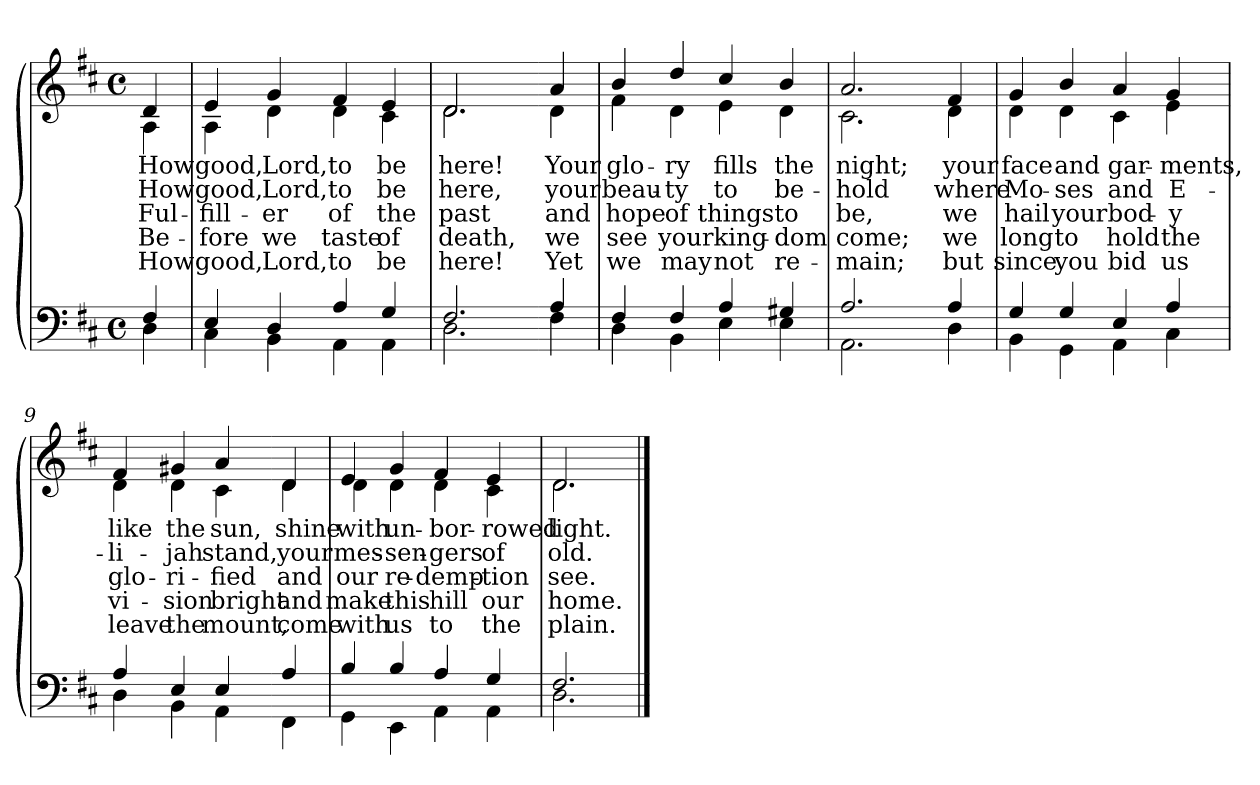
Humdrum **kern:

**kern	**kern	**text	**text	**text	**text	**text
*part2	*part1	*part1	*part1	*part1	*part1	*part1
*staff2	*staff1	*staff1	*staff1	*staff1	*staff1	*staff1
*clefF4	*clefG2	*	*	*	*	*
*k[f#c#]	*k[f#c#]	*	*	*	*	*
*M4/4	*M4/4	*	*	*	*	*
*met(c)	*met(c)	*	*	*	*	*
=1	=1	=1	=1	=1	=1	=1
*^	*	*	*	*	*	*
!	!	!LO:TX:b:i:t=Verse	!	!	!	!	!
!	!	!	!LO:LY:b	!LO:LY:b	!LO:LY:b	!LO:LY:b	!LO:LY:b
*	*	*^	*	*	*	*	*
4F#/	4D\	4d/	4A\	How	How	Ful-	Be-	How
=2	=2	=2	=2	=2	=2	=2	=2	=2
!	!	!	!	!LO:LY:b	!LO:LY:b	!LO:LY:b	!LO:LY:b	!LO:LY:b
4E/	4C#\	4e/	4A\	good,	good,	-fill-	-fore	good,
!	!	!	!	!LO:LY:b	!LO:LY:b	!LO:LY:b	!LO:LY:b	!LO:LY:b
4D/	4BB\	4g/	4d\	Lord,	Lord,	-er	we	Lord,
!	!	!	!	!LO:LY:b	!LO:LY:b	!LO:LY:b	!LO:LY:b	!LO:LY:b
4A/	4AA\	4f#/	4d\	to	to	of	taste	to
!	!	!	!	!LO:LY:b	!LO:LY:b	!LO:LY:b	!LO:LY:b	!LO:LY:b
4G/	4AA\	4e/	4c#\	be	be	the	of	be
=3	=3	=3	=3	=3	=3	=3	=3	=3
!	!	!	!	!LO:LY:b	!LO:LY:b	!LO:LY:b	!LO:LY:b	!LO:LY:b
2.F#/	2.D\	2.d/	2.d\	here!	here,	past	death,	here!
!!LO:LB:g=z	!!
=4-	=4-	=4-	=4-	=4-	=4-	=4-	=4-	=4-
!	!	!	!	!LO:LY:b	!LO:LY:b	!LO:LY:b	!LO:LY:b	!LO:LY:b
4A/	4F#\	4a/	4d\	Your	your	and	we	Yet
=5	=5	=5	=5	=5	=5	=5	=5	=5
!	!	!	!	!LO:LY:b	!LO:LY:b	!LO:LY:b	!LO:LY:b	!LO:LY:b
4F#/	4D\	4b/	4f#\	glo-	beau-	hope	see	we
!	!	!	!	!LO:LY:b	!LO:LY:b	!LO:LY:b	!LO:LY:b	!LO:LY:b
4F#/	4BB\	4dd/	4d\	-ry	-ty	of	your	may
!	!	!	!	!LO:LY:b	!LO:LY:b	!LO:LY:b	!LO:LY:b	!LO:LY:b
4A/	4E\	4cc#/	4e\	fills	to	things	king-	not
!	!	!	!	!LO:LY:b	!LO:LY:b	!LO:LY:b	!LO:LY:b	!LO:LY:b
4G#X/	4E\	4b/	4d\	the	be-	to	-dom	re-
=6	=6	=6	=6	=6	=6	=6	=6	=6
!	!	!	!	!LO:LY:b	!LO:LY:b	!LO:LY:b	!LO:LY:b	!LO:LY:b
2.A/	2.AA\	2.a/	2.c#\	night;	-hold	be,	come;	-main;
!!LO:LB:g=z	!!
=7-	=7-	=7-	=7-	=7-	=7-	=7-	=7-	=7-
!	!	!	!	!LO:LY:b	!LO:LY:b	!LO:LY:b	!LO:LY:b	!LO:LY:b
4A/	4D\	4f#/	4d\	your	where	we	we	but
=8	=8	=8	=8	=8	=8	=8	=8	=8
!	!	!	!	!LO:LY:b	!LO:LY:b	!LO:LY:b	!LO:LY:b	!LO:LY:b
4G/	4BB\	4g/	4d\	face	Mo-	hail	long	since
!	!	!	!	!LO:LY:b	!LO:LY:b	!LO:LY:b	!LO:LY:b	!LO:LY:b
4G/	4GG\	4b/	4d\	and	-ses	your	to	you
!	!	!	!	!LO:LY:b	!LO:LY:b	!LO:LY:b	!LO:LY:b	!LO:LY:b
4E/	4AA\	4a/	4c#\	gar-	and	bod-	hold	bid
!	!	!	!	!LO:LY:b	!LO:LY:b	!LO:LY:b	!LO:LY:b	!LO:LY:b
4A/	4C#\	4g/	4e\	-ments,	E-	-y	the	us
=9	=9	=9	=9	=9	=9	=9	=9	=9
!	!	!	!	!LO:LY:b	!LO:LY:b	!LO:LY:b	!LO:LY:b	!LO:LY:b
4A/	4D\	4f#/	4d\	like	-li-	glo-	vi-	leave
!	!	!	!	!LO:LY:b	!LO:LY:b	!LO:LY:b	!LO:LY:b	!LO:LY:b
4E/	4BB\	4g#X/	4d\	the	-jah	-ri-	-sion	the
!	!	!	!	!LO:LY:b	!LO:LY:b	!LO:LY:b	!LO:LY:b	!LO:LY:b
4E/	4AA\	4a/	4c#\	sun,	stand,	-fied	bright	mount,
!!LO:LB:g=z	!!
=10-	=10-	=10-	=10-	=10-	=10-	=10-	=10-	=10-
!	!	!	!	!LO:LY:b	!LO:LY:b	!LO:LY:b	!LO:LY:b	!LO:LY:b
4A/	4FF#\	4d/	4d\	shine	your	and	and	come
=11	=11	=11	=11	=11	=11	=11	=11	=11
!	!	!	!	!LO:LY:b	!LO:LY:b	!LO:LY:b	!LO:LY:b	!LO:LY:b
4B/	4GG\	4e/	4d\	with	mes-	our	make	with
!	!	!	!	!LO:LY:b	!LO:LY:b	!LO:LY:b	!LO:LY:b	!LO:LY:b
4B/	4EE\	4g/	4d\	un-	-sen-	re-	this	us
!	!	!	!	!LO:LY:b	!LO:LY:b	!LO:LY:b	!LO:LY:b	!LO:LY:b
4A/	4AA\	4f#/	4d\	-bor-	-gers	-demp-	hill	to
!	!	!	!	!LO:LY:b	!LO:LY:b	!LO:LY:b	!LO:LY:b	!LO:LY:b
4G/	4AA\	4e/	4c#\	-rowed	of	-tion	our	the
=12	=12	=12	=12	=12	=12	=12	=12	=12
!	!	!	!	!LO:LY:b	!LO:LY:b	!LO:LY:b	!LO:LY:b	!LO:LY:b
2.F#/	2.D\	2.d/	2.d\	light.	old.	see.	home.	plain.
*v	*v	*	*	*	*	*	*	*
*	*v	*v	*	*	*	*	*
==	==	==	==	==	==	==
*-	*-	*-	*-	*-	*-	*-
